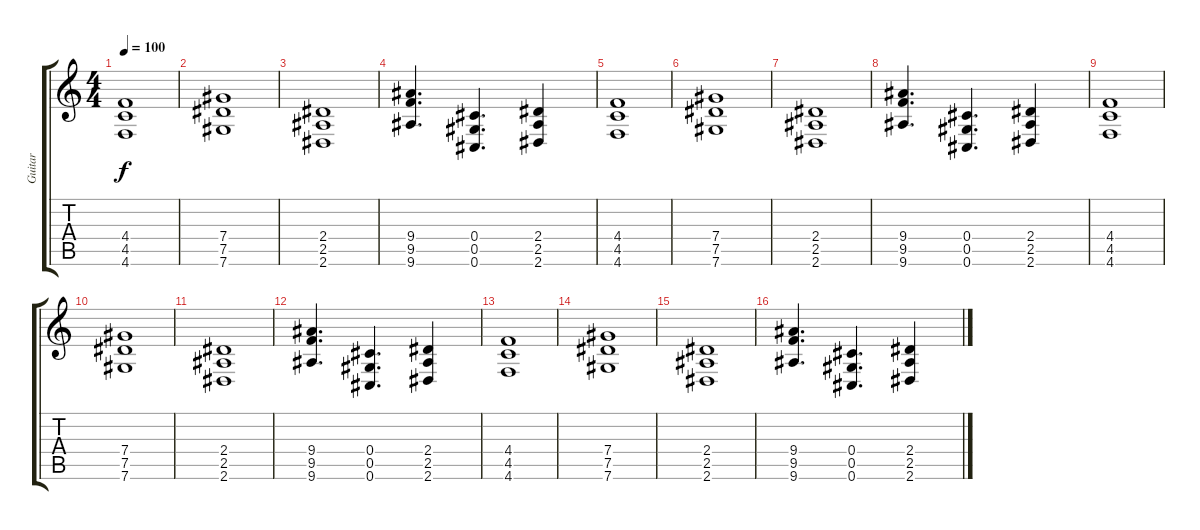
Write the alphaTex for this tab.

\track ("Guitar" "Guitar") {instrument distortionguitar}
\staff {score tabs}
\tuning (Eb4 Bb3 Gb3 Db3 Ab2 Db2) {hide}
\ts (4 4)
\tempo 100
\clef g2
\ks c
(4.4 4.5 4.6).1{dy f} |
(7.4 7.5 7.6).1 |
(2.4 2.5 2.6).1 |
(9.4 9.5 9.6).4{d} (0.4 0.5 0.6).4{d} (2.4 2.5 2.6).4 |
(4.4 4.5 4.6).1 |
(7.4 7.5 7.6).1 |
(2.4 2.5 2.6).1 |
(9.4 9.5 9.6).4{d} (0.4 0.5 0.6).4{d} (2.4 2.5 2.6).4 |
(4.4 4.5 4.6).1 |
(7.4 7.5 7.6).1 |
(2.4 2.5 2.6).1 |
(9.4 9.5 9.6).4{d} (0.4 0.5 0.6).4{d} (2.4 2.5 2.6).4 |
(4.4 4.5 4.6).1 |
(7.4 7.5 7.6).1 |
(2.4 2.5 2.6).1 |
(9.4 9.5 9.6).4{d} (0.4 0.5 0.6).4{d} (2.4 2.5 2.6).4
